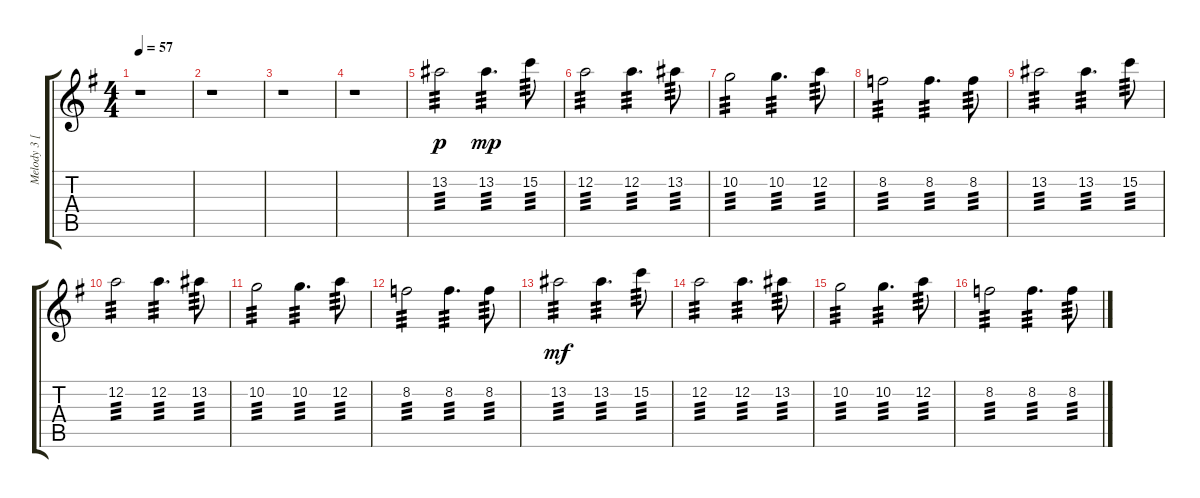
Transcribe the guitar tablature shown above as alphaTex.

\track ("Melody 3 [Tremolo] [Delay]" "Melody 3 [") {instrument distortionguitar}
\staff {score tabs}
\tuning (D4 A3 F3 C3 G2 C2) {hide}
\ts (4 4)
\tempo 57
\clef g2
\ks g
r.1{dy p instrument distortionguitar} |
r.1 |
r.1 |
r.1 |
13.2.2{tp 3} 13.2.4{d tp 3 dy mp} 15.2.8{tp 3} |
12.2.2{tp 3} 12.2.4{d tp 3} 13.2.8{tp 3} |
10.2.2{tp 3} 10.2.4{d tp 3} 12.2.8{tp 3} |
8.2.2{tp 3} 8.2.4{d tp 3} 8.2.8{tp 3} |
13.2.2{tp 3} 13.2.4{d tp 3} 15.2.8{tp 3} |
12.2.2{tp 3} 12.2.4{d tp 3} 13.2.8{tp 3} |
10.2.2{tp 3} 10.2.4{d tp 3} 12.2.8{tp 3} |
8.2.2{tp 3} 8.2.4{d tp 3} 8.2.8{tp 3} |
13.2.2{tp 3 dy mf} 13.2.4{d tp 3} 15.2.8{tp 3} |
12.2.2{tp 3} 12.2.4{d tp 3} 13.2.8{tp 3} |
10.2.2{tp 3} 10.2.4{d tp 3} 12.2.8{tp 3} |
8.2.2{tp 3} 8.2.4{d tp 3} 8.2.8{tp 3}
